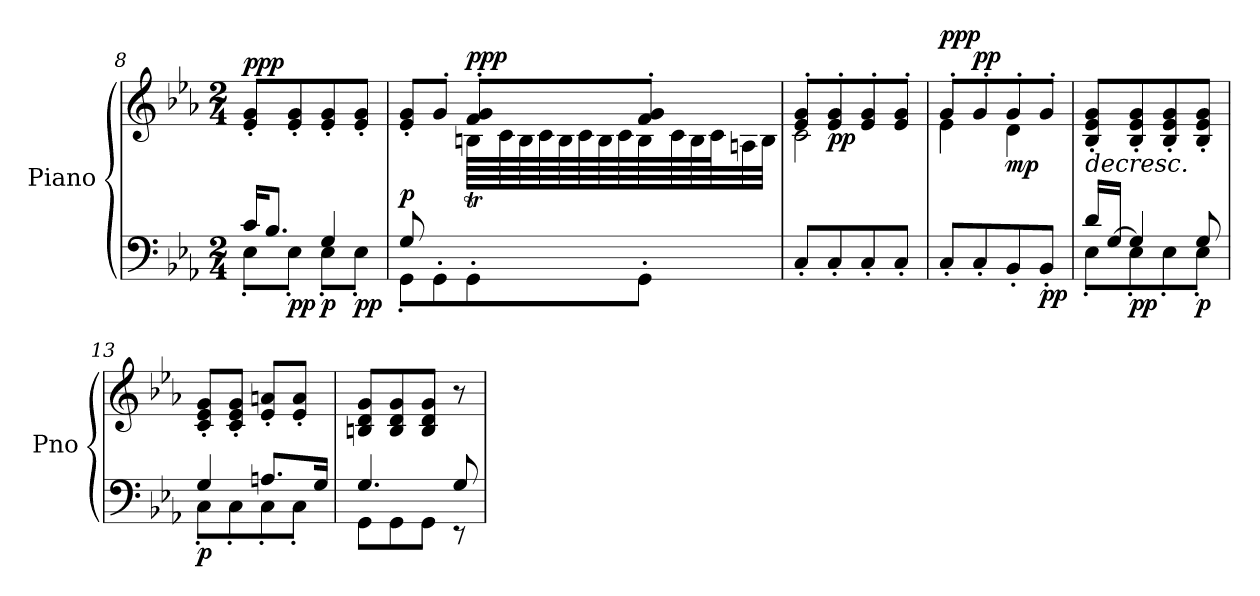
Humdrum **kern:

**kern	**kern	**dynam
*part1	*part1	*part1
*staff2	*staff1	*staff1/2
*I"Piano	*	*
*I'Pno	*	*
*clefF4	*clefG2	*
*k[b-e-a-]	*k[b-e-a-]	*
*M2/4	*M2/4	*
=8	=8	=8
*^	*	*
!	!	!	!LO:DY:b=2
!	!	!	!LO:DY:n=1:a
16c/KL	8E-'\L	8e-/' 8g/'L	p pp
8.B-/J	.	.	.
!	!	!	!LO:DY:n=2:b=2
.	8E-'\J	8e-/' 8g/'	pp
!	!	!	!LO:DY:n=3:b=2
4G/	8E-'\L	8e-/' 8g/'	p
!	!	!	!LO:DY:n=4:b=2
.	8E-'\J	8e-/' 8g/'J	pp
=9	=9	=9	=9
*	*	*^	*
*	*	*	*^	*
!	!	!	!	!	!LO:DY:a=2
8G/L	8GG'\L	8e-/' 8g/'L	4raayy	8ryy	p
8ryy	8GG'\	8g'/J	.	8e-\J	.
!	!	!	!	!	!LO:DY:b=2
!	!	!	!	!	!LO:DY:n=1:a
4ryy	8GG'\	8f/' 8g/'L	64Bnt\LLLL	4ryy	pp p
.	.	.	64c\	.	.
.	.	.	64B\	.	.
.	.	.	64c\	.	.
.	.	.	64B\	.	.
.	.	.	64c\	.	.
.	.	.	64B\	.	.
.	.	.	64c\	.	.
.	8GG'\J	8f/' 8g/'J	64B\	.	.
.	.	.	64c\	.	.
.	.	.	64B\	.	.
.	.	.	64c\J	.	.
.	.	.	32An\	.	.
.	.	.	32B\JJJ	.	.
*v	*v	*	*	*	*
*	*	*v	*v	*
=10	=10	=10	=10
8C'/L	8e-/' 8g/'L	2c\	.
!	!	!	!LO:DY:b
8C'/	8e-/' 8g/'	.	pp
8C'/	8e-/' 8g/'	.	.
8C'/J	8e-/' 8g/'J	.	.
!!LO:LB:g=z	!!
=11	=11	=11	=11
!	!	!	!LO:DY:b=2
!	!	!	!LO:DY:n=1:a
8C'/L	8g'/L	4e-\	pp p
!	!	!	!LO:DY:n=2:a
8C'/	8g'/	.	pp
!	!	!	!LO:DY:n=3:b
8BB-'/	8g'/	4d\	mp
!	!	!	!LO:DY:n=4:b=2
!	!	!	!LO:DY:n=5:b
8BB-'/J	8g'/J	.	p p
*	*v	*v	*
=12	=12	=12
*^	*	*
!	!	!	!LO:HP:b
!	!	!	!LO:DY:n=1:b=2
!	!	!	!LO:DY:n=2:a
16d/LL	8E-'\L	8B-/' 8e-/' 8g/'L	> mp pp
[16G/JJ	.	.	.
!	!	!	!LO:DY:n=3:b=2
4G/]	8E-'\	8B-/' 8e-/' 8g/'	pp
.	8E-'\	8B-/' 8e-/' 8g/'	.
!	!	!	!LO:DY:n=4:b=2
8G/	8E-'\J	8B-/' 8e-/' 8g/'J	p
*v	*v	*	*
.	.	]
=13	=13	=13
*^	*	*
!	!	!	!LO:DY:b=2
4G/	8C'\L	8c/' 8e-/' 8g/'L	p
.	8C'\	8c/' 8e-/' 8g/'J	.
8.An/L	8C'\	8e-/' 8an/'L	.
.	8C'\J	8e-/' 8a/'J	.
16G/Jk	.	.	.
=14	=14	=14	=14
4.G/	8GG\L	8Bn/ 8d/ 8g/L	.
.	8GG\	8B/ 8d/ 8g/	.
.	8GG\J	8B/ 8d/ 8g/J	.
8G/	8r	8r	.
*v	*v	*	*
=	=	=
*-	*-	*-
